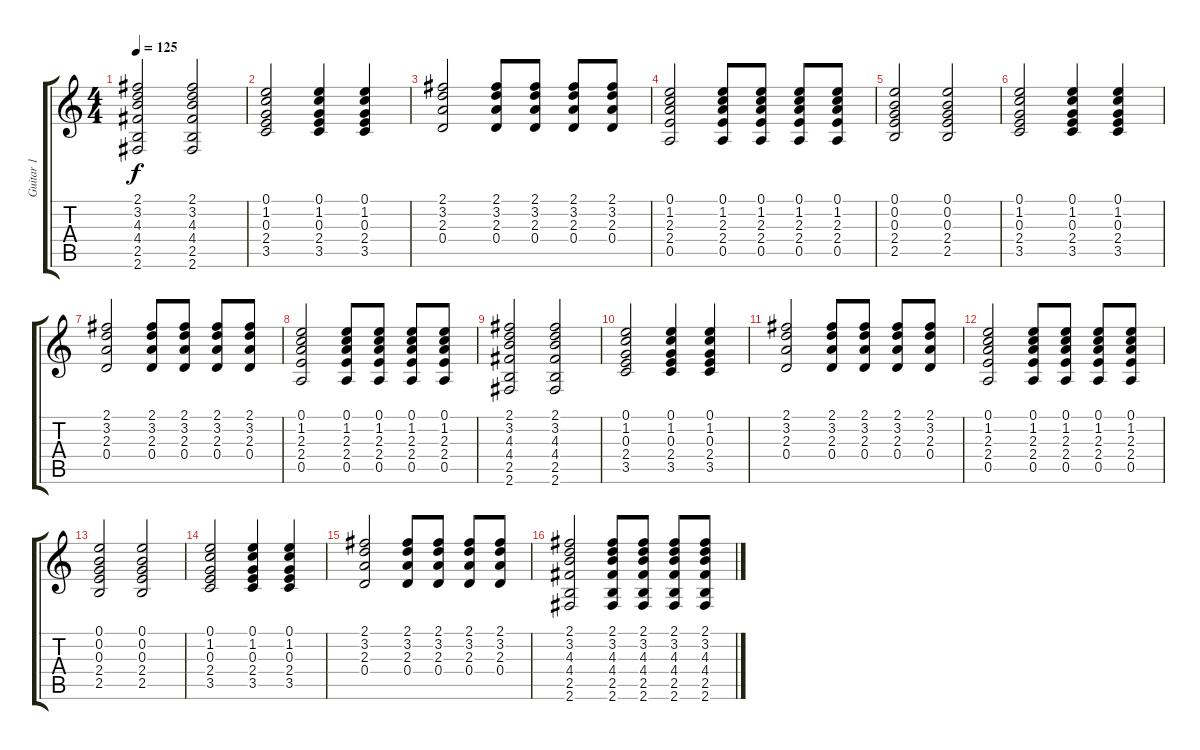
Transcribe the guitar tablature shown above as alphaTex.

\track ("Guitar 1" "Guitar 1") {instrument acousticguitarsteel}
\staff {score tabs}
\tuning (E4 B3 G3 D3 A2 E2) {hide}
\ts (4 4)
\tempo 125
\clef g2
\ks c
(2.1 3.2 4.3 4.4 2.5 2.6).2{dy f} (2.1 3.2 4.3 4.4 2.5 2.6).2 |
(0.1 1.2 0.3 2.4 3.5).2 (0.1 1.2 0.3 2.4 3.5).4 (0.1 1.2 0.3 2.4 3.5).4 |
(2.1 3.2 2.3 0.4).2 (2.1 3.2 2.3 0.4).8 (2.1 3.2 2.3 0.4).8 (2.1 3.2 2.3 0.4).8 (2.1 3.2 2.3 0.4).8 |
(0.1 1.2 2.3 2.4 0.5).2 (0.1 1.2 2.3 2.4 0.5).8 (0.1 1.2 2.3 2.4 0.5).8 (0.1 1.2 2.3 2.4 0.5).8 (0.1 1.2 2.3 2.4 0.5).8 |
(0.1 0.2 0.3 2.4 2.5).2 (0.1 0.2 0.3 2.4 2.5).2 |
(0.1 1.2 0.3 2.4 3.5).2 (0.1 1.2 0.3 2.4 3.5).4 (0.1 1.2 0.3 2.4 3.5).4 |
(2.1 3.2 2.3 0.4).2 (2.1 3.2 2.3 0.4).8 (2.1 3.2 2.3 0.4).8 (2.1 3.2 2.3 0.4).8 (2.1 3.2 2.3 0.4).8 |
(0.1 1.2 2.3 2.4 0.5).2 (0.1 1.2 2.3 2.4 0.5).8 (0.1 1.2 2.3 2.4 0.5).8 (0.1 1.2 2.3 2.4 0.5).8 (0.1 1.2 2.3 2.4 0.5).8 |
(2.1 3.2 4.3 4.4 2.5 2.6).2 (2.1 3.2 4.3 4.4 2.5 2.6).2 |
(0.1 1.2 0.3 2.4 3.5).2 (0.1 1.2 0.3 2.4 3.5).4 (0.1 1.2 0.3 2.4 3.5).4 |
(2.1 3.2 2.3 0.4).2 (2.1 3.2 2.3 0.4).8 (2.1 3.2 2.3 0.4).8 (2.1 3.2 2.3 0.4).8 (2.1 3.2 2.3 0.4).8 |
(0.1 1.2 2.3 2.4 0.5).2 (0.1 1.2 2.3 2.4 0.5).8 (0.1 1.2 2.3 2.4 0.5).8 (0.1 1.2 2.3 2.4 0.5).8 (0.1 1.2 2.3 2.4 0.5).8 |
(0.1 0.2 0.3 2.4 2.5).2 (0.1 0.2 0.3 2.4 2.5).2 |
(0.1 1.2 0.3 2.4 3.5).2 (0.1 1.2 0.3 2.4 3.5).4 (0.1 1.2 0.3 2.4 3.5).4 |
(2.1 3.2 2.3 0.4).2 (2.1 3.2 2.3 0.4).8 (2.1 3.2 2.3 0.4).8 (2.1 3.2 2.3 0.4).8 (2.1 3.2 2.3 0.4).8 |
(2.1 3.2 4.3 4.4 2.5 2.6).2 (2.1 3.2 4.3 4.4 2.5 2.6).8 (2.1 3.2 4.3 4.4 2.5 2.6).8 (2.1 3.2 4.3 4.4 2.5 2.6).8 (2.1 3.2 4.3 4.4 2.5 2.6).8
